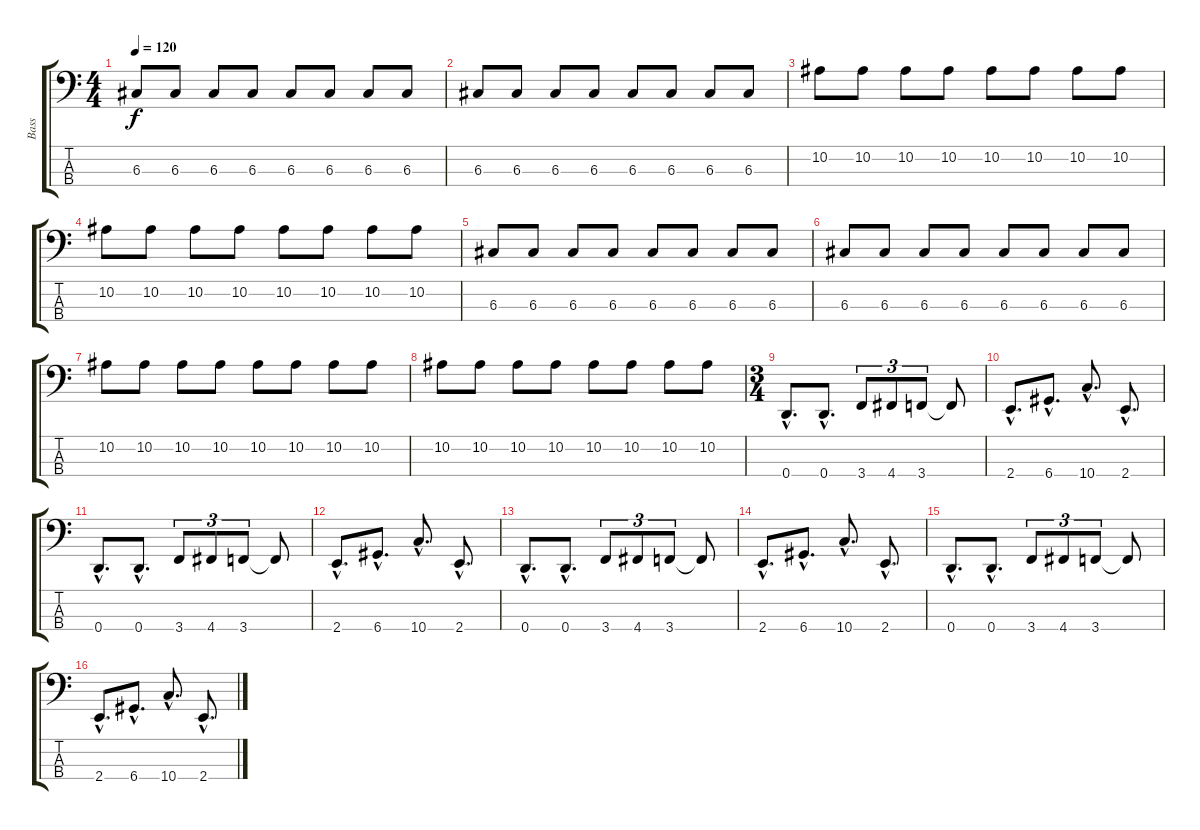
\track ("Bass" "Bass") {instrument electricbassfinger}
\staff {score tabs}
\tuning (F2 C2 G1 D1) {hide}
\ts (4 4)
\tempo 120
\clef f4
\ks c
6.3.8{dy f} 6.3.8 6.3.8 6.3.8 6.3.8 6.3.8 6.3.8 6.3.8 |
6.3.8 6.3.8 6.3.8 6.3.8 6.3.8 6.3.8 6.3.8 6.3.8 |
10.2.8 10.2.8 10.2.8 10.2.8 10.2.8 10.2.8 10.2.8 10.2.8 |
10.2.8 10.2.8 10.2.8 10.2.8 10.2.8 10.2.8 10.2.8 10.2.8 |
6.3.8 6.3.8 6.3.8 6.3.8 6.3.8 6.3.8 6.3.8 6.3.8 |
6.3.8 6.3.8 6.3.8 6.3.8 6.3.8 6.3.8 6.3.8 6.3.8 |
10.2.8 10.2.8 10.2.8 10.2.8 10.2.8 10.2.8 10.2.8 10.2.8 |
10.2.8 10.2.8 10.2.8 10.2.8 10.2.8 10.2.8 10.2.8 10.2.8 |
\ts (3 4)
0.4{hac}.8{d} 0.4{hac}.8{d} 3.4.8{tu (3 2)} 4.4.8{tu (3 2)} 3.4.8{tu (3 2)} 3.4{t}.8 |
2.4{hac}.8{d} 6.4{hac}.8{d} 10.4{hac}.8{d} 2.4{hac}.8{d} |
0.4{hac}.8{d} 0.4{hac}.8{d} 3.4.8{tu (3 2)} 4.4.8{tu (3 2)} 3.4.8{tu (3 2)} 3.4{t}.8 |
2.4{hac}.8{d} 6.4{hac}.8{d} 10.4{hac}.8{d} 2.4{hac}.8{d} |
0.4{hac}.8{d} 0.4{hac}.8{d} 3.4.8{tu (3 2)} 4.4.8{tu (3 2)} 3.4.8{tu (3 2)} 3.4{t}.8 |
2.4{hac}.8{d} 6.4{hac}.8{d} 10.4{hac}.8{d} 2.4{hac}.8{d} |
0.4{hac}.8{d} 0.4{hac}.8{d} 3.4.8{tu (3 2)} 4.4.8{tu (3 2)} 3.4.8{tu (3 2)} 3.4{t}.8 |
2.4{hac}.8{d} 6.4{hac}.8{d} 10.4{hac}.8{d} 2.4{hac}.8{d}
